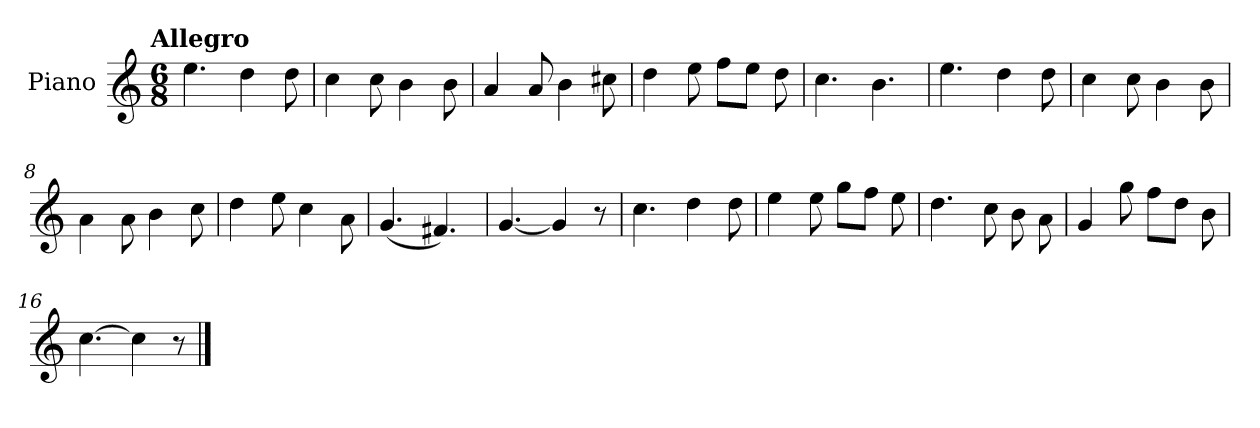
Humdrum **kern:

**kern
*part1
*staff1
*I"Piano
*I'Pno.
*clefG2
*k[]
!!LO:TX:omd:t=Allegro
*M6/8
*MM144
=1
4.ee\
4dd\
8dd\
=2
4cc\
8cc\
4b\
8b\
=3
4a/
8a/
4b\
8cc#X\
=4
4dd\
8ee\
8ff\L
8ee\J
8dd\
=5
4.cc\
4.b\
!!LO:LB:g=z
=6
4.ee\
4dd\
8dd\
=7
4cc\
8cc\
4b\
8b\
=8
4a\
8a\
4b\
8cc\
=9
4dd\
8ee\
4cc\
8a\
=10
(<4.g/
4.f#X/)
=11
[4.g/
4g/]
8r
=12
4.cc\
4dd\
8dd\
!!LO:LB:g=z
=13
4ee\
8ee\
8gg\L
8ff\J
8ee\
=14
4.dd\
8cc\
8b\
8a\
=15
4g/
8gg\
8ff\L
8dd\J
8b\
=16
[4.cc\
4cc\]
8r
==
*-
